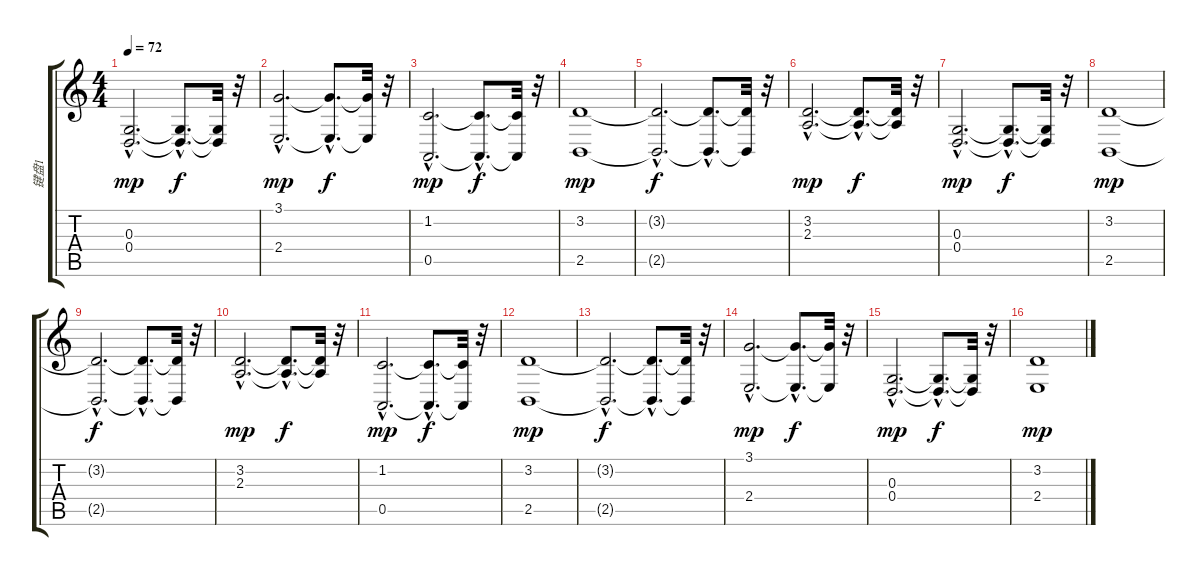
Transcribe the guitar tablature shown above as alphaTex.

\track ("键盘1" "键盘1") {instrument churchorgan}
\staff {score tabs}
\tuning (E4 B3 G3 D3 A2 E2) {hide}
\ts (4 4)
\tempo 72
\clef g2
\ks c
(0.3{hac} 0.4{hac}).2{d dy mp} (0.3{hac t} 0.4{hac t}).8{d dy f} (0.3{t} 0.4{t}).32 r.32 |
(3.1{hac} 2.4{hac}).2{d dy mp} (3.1{hac t} 2.4{hac t}).8{d dy f} (3.1{t} 2.4{t}).32 r.32 |
(1.2{hac} 0.5{hac}).2{d dy mp} (1.2{hac t} 0.5{hac t}).8{d dy f} (1.2{t} 0.5{t}).32 r.32 |
(3.2 2.5).1{dy mp} |
(3.2{hac t} 2.5{hac t}).2{d dy f} (3.2{hac t} 2.5{hac t}).8{d} (3.2{t} 2.5{t}).32 r.32 |
(3.2{hac} 2.3{hac}).2{d dy mp} (3.2{hac t} 2.3{hac t}).8{d dy f} (3.2{t} 2.3{t}).32 r.32 |
(0.3{hac} 0.4{hac}).2{d dy mp} (0.3{hac t} 0.4{hac t}).8{d dy f} (0.3{t} 0.4{t}).32 r.32 |
(3.2 2.5).1{dy mp} |
(3.2{hac t} 2.5{hac t}).2{d dy f} (3.2{hac t} 2.5{hac t}).8{d} (3.2{t} 2.5{t}).32 r.32 |
(3.2{hac} 2.3{hac}).2{d dy mp} (3.2{hac t} 2.3{hac t}).8{d dy f} (3.2{t} 2.3{t}).32 r.32 |
(1.2{hac} 0.5{hac}).2{d dy mp} (1.2{hac t} 0.5{hac t}).8{d dy f} (1.2{t} 0.5{t}).32 r.32 |
(3.2 2.5).1{dy mp} |
(3.2{hac t} 2.5{hac t}).2{d dy f} (3.2{hac t} 2.5{hac t}).8{d} (3.2{t} 2.5{t}).32 r.32 |
(3.1{hac} 2.4{hac}).2{d dy mp} (3.1{hac t} 2.4{hac t}).8{d dy f} (3.1{t} 2.4{t}).32 r.32 |
(0.3{hac} 0.4{hac}).2{d dy mp} (0.3{hac t} 0.4{hac t}).8{d dy f} (0.3{t} 0.4{t}).32 r.32 |
(3.2 2.4).1{dy mp}
